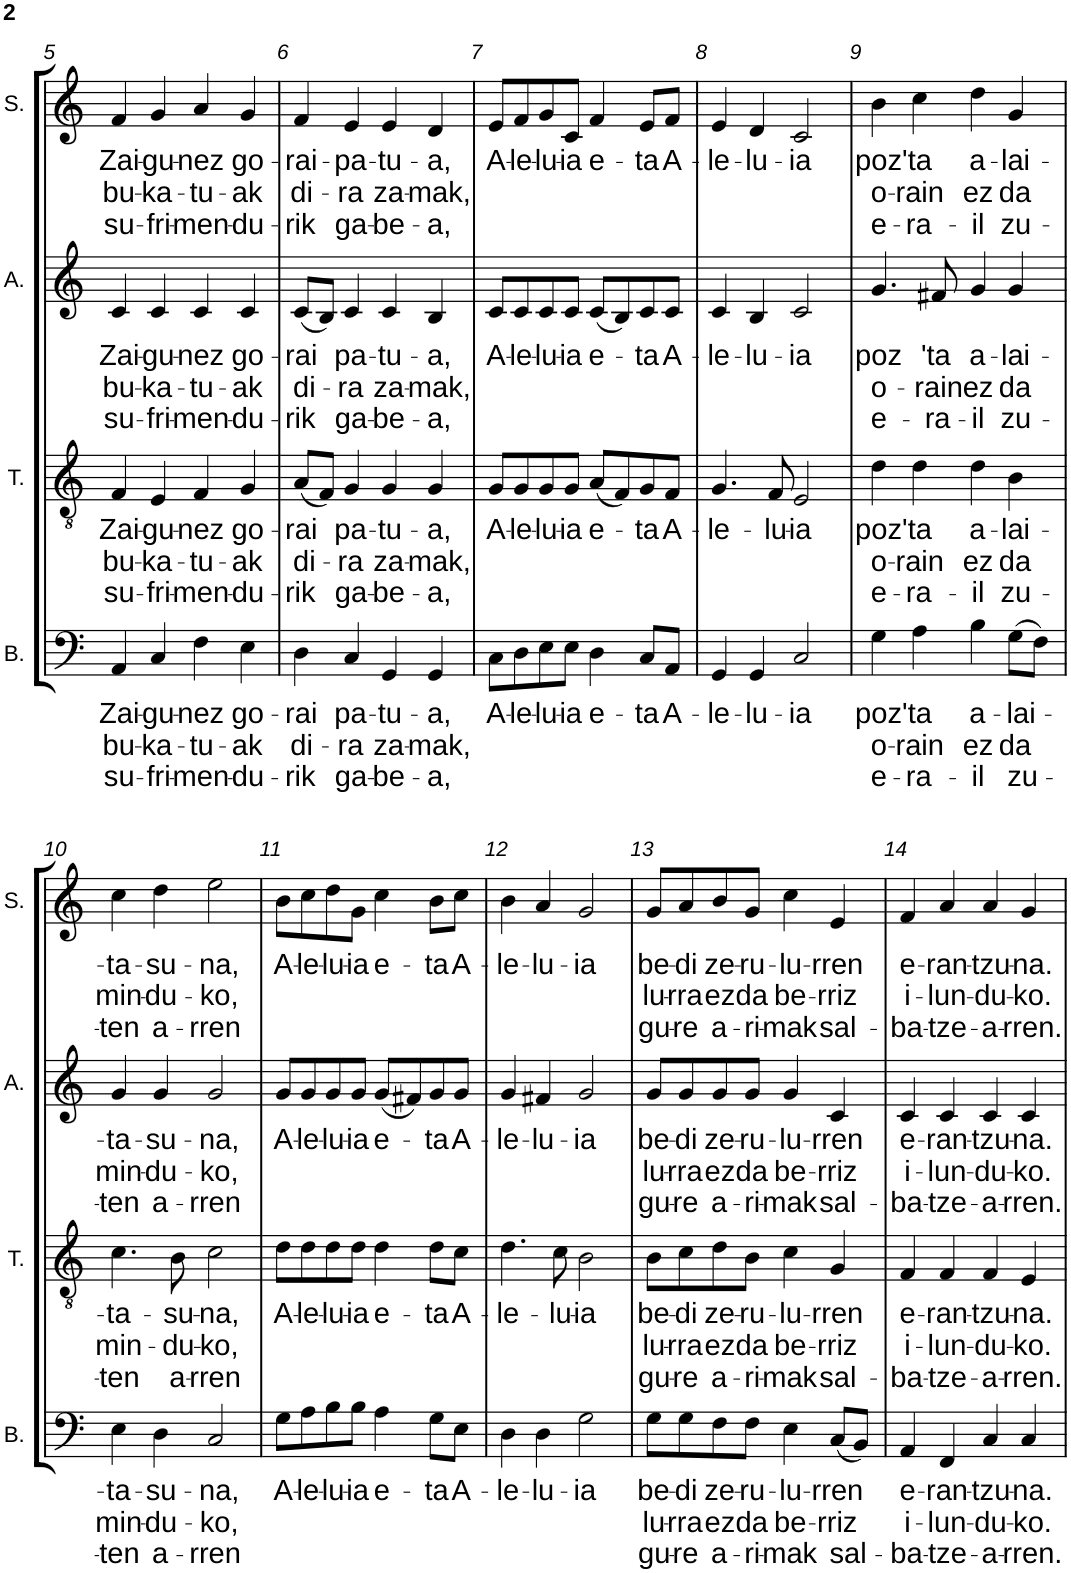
**kern	**text	**text	**text	**kern	**text	**text	**text	**kern	**text	**text	**text	**kern	**text	**text	**text
*part4	*part4	*part4	*part4	*part3	*part3	*part3	*part3	*part2	*part2	*part2	*part2	*part1	*part1	*part1	*part1
*staff4	*staff4	*staff4	*staff4	*staff3	*staff3	*staff3	*staff3	*staff2	*staff2	*staff2	*staff2	*staff1	*staff1	*staff1	*staff1
*I"Basse	*	*	*	*I"Ténor	*	*	*	*I"Alto	*	*	*	*I"Soprano	*	*	*
*I'B.	*	*	*	*I'T.	*	*	*	*I'A.	*	*	*	*I'S.	*	*	*
!!LO:PB:g=z
*clefF4	*	*	*	*clefGv2	*	*	*	*clefG2	*	*	*	*clefG2	*	*	*
*k[]	*	*	*	*k[]	*	*	*	*k[]	*	*	*	*k[]	*	*	*
*M4/4	*	*	*	*M4/4	*	*	*	*M4/4	*	*	*	*M4/4	*	*	*
=5	=5	=5	=5	=5	=5	=5	=5	=5	=5	=5	=5	=5	=5	=5	=5
!	!LO:LY:b	!LO:LY:b	!LO:LY:b	!	!LO:LY:b	!LO:LY:b	!LO:LY:b	!	!LO:LY:b	!LO:LY:b	!LO:LY:b	!	!LO:LY:b	!LO:LY:b	!LO:LY:b
4AA/	Zai-	bu-	su-	4F/	Zai-	bu-	su-	4c/	Zai-	bu-	su-	4f/	Zai-	bu-	su-
!	!LO:LY:b	!LO:LY:b	!LO:LY:b	!	!LO:LY:b	!LO:LY:b	!LO:LY:b	!	!LO:LY:b	!LO:LY:b	!LO:LY:b	!	!LO:LY:b	!LO:LY:b	!LO:LY:b
4C/	-gu-	-ka-	-fri-	4E/	-gu-	-ka-	-fri-	4c/	-gu-	-ka-	-fri-	4g/	-gu-	-ka-	-fri-
!	!LO:LY:b	!LO:LY:b	!LO:LY:b	!	!LO:LY:b	!LO:LY:b	!LO:LY:b	!	!LO:LY:b	!LO:LY:b	!LO:LY:b	!	!LO:LY:b	!LO:LY:b	!LO:LY:b
4F\	-nez	-tu-	-men-	4F/	-nez	-tu-	-men-	4c/	-nez	-tu-	-men-	4a/	-nez	-tu-	-men-
!	!LO:LY:b	!LO:LY:b	!LO:LY:b	!	!LO:LY:b	!LO:LY:b	!LO:LY:b	!	!LO:LY:b	!LO:LY:b	!LO:LY:b	!	!LO:LY:b	!LO:LY:b	!LO:LY:b
4E\	go-	-ak	-du-	4G/	go-	-ak	-du-	4c/	go-	-ak	-du-	4g/	go-	-ak	-du-
=6	=6	=6	=6	=6	=6	=6	=6	=6	=6	=6	=6	=6	=6	=6	=6
!	!LO:LY:b	!LO:LY:b	!LO:LY:b	!	!LO:LY:b	!LO:LY:b	!LO:LY:b	!	!LO:LY:b	!LO:LY:b	!LO:LY:b	!	!LO:LY:b	!LO:LY:b	!LO:LY:b
4D\	-rai	di-	-rik	(8A/L	-rai	di-	-rik	(8c/L	-rai	di-	-rik	4f/	-rai-	di-	-rik
.	.	.	.	8F/J)	.	.	.	8B/J)	.	.	.	.	.	.	.
!	!LO:LY:b	!LO:LY:b	!LO:LY:b	!	!LO:LY:b	!LO:LY:b	!LO:LY:b	!	!LO:LY:b	!LO:LY:b	!LO:LY:b	!	!LO:LY:b	!LO:LY:b	!LO:LY:b
4C/	-pa-	-ra	ga-	4G/	-pa-	-ra	ga-	4c/	-pa-	-ra	ga-	4e/	-pa-	-ra	ga-
!	!LO:LY:b	!LO:LY:b	!LO:LY:b	!	!LO:LY:b	!LO:LY:b	!LO:LY:b	!	!LO:LY:b	!LO:LY:b	!LO:LY:b	!	!LO:LY:b	!LO:LY:b	!LO:LY:b
4GG/	-tu-	za-	-be-	4G/	-tu-	za-	-be-	4c/	-tu-	za-	-be-	4e/	-tu-	za-	-be-
!	!LO:LY:b	!LO:LY:b	!LO:LY:b	!	!LO:LY:b	!LO:LY:b	!LO:LY:b	!	!LO:LY:b	!LO:LY:b	!LO:LY:b	!	!LO:LY:b	!LO:LY:b	!LO:LY:b
4GG/	-a,	-mak,	-a,	4G/	-a,	-mak,	-a,	4B/	-a,	-mak,	-a,	4d/	-a,	-mak,	-a,
=7	=7	=7	=7	=7	=7	=7	=7	=7	=7	=7	=7	=7	=7	=7	=7
!	!LO:LY:b	!	!	!	!LO:LY:b	!	!	!	!LO:LY:b	!	!	!	!LO:LY:b	!	!
8C\L	A-	.	.	8G/L	A-	.	.	8c/L	A-	.	.	8e/L	A-	.	.
!	!LO:LY:b	!	!	!	!LO:LY:b	!	!	!	!LO:LY:b	!	!	!	!LO:LY:b	!	!
8D\	-le-	.	.	8G/	-le-	.	.	8c/	-le-	.	.	8f/	-le-	.	.
!	!LO:LY:b	!	!	!	!LO:LY:b	!	!	!	!LO:LY:b	!	!	!	!LO:LY:b	!	!
8E\	-lu-	.	.	8G/	-lu-	.	.	8c/	-lu-	.	.	8g/	-lu-	.	.
!	!LO:LY:b	!	!	!	!LO:LY:b	!	!	!	!LO:LY:b	!	!	!	!LO:LY:b	!	!
8E\J	-ia	.	.	8G/J	-ia	.	.	8c/J	-ia	.	.	8c/J	-ia	.	.
!	!LO:LY:b	!	!	!	!LO:LY:b	!	!	!	!LO:LY:b	!	!	!	!LO:LY:b	!	!
4D\	e-	.	.	(8A/L	e-	.	.	(8c/L	e-	.	.	4f/	e-	.	.
.	.	.	.	8F/)	.	.	.	8B/)	.	.	.	.	.	.	.
!	!LO:LY:b	!	!	!	!LO:LY:b	!	!	!	!LO:LY:b	!	!	!	!LO:LY:b	!	!
8C/L	-ta	.	.	8G/	-ta	.	.	8c/	-ta	.	.	8e/L	-ta	.	.
!	!LO:LY:b	!	!	!	!LO:LY:b	!	!	!	!LO:LY:b	!	!	!	!LO:LY:b	!	!
8AA/J	A-	.	.	8F/J	A-	.	.	8c/J	A-	.	.	8f/J	A-	.	.
=8	=8	=8	=8	=8	=8	=8	=8	=8	=8	=8	=8	=8	=8	=8	=8
!	!LO:LY:b	!	!	!	!LO:LY:b	!	!	!	!LO:LY:b	!	!	!	!LO:LY:b	!	!
4GG/	-le-	.	.	4.G/	-le-	.	.	4c/	-le-	.	.	4e/	-le-	.	.
!	!LO:LY:b	!	!	!	!	!	!	!	!LO:LY:b	!	!	!	!LO:LY:b	!	!
4GG/	-lu-	.	.	.	.	.	.	4B/	-lu-	.	.	4d/	-lu-	.	.
!	!	!	!	!	!LO:LY:b	!	!	!	!	!	!	!	!	!	!
.	.	.	.	8F/	-lu-	.	.	.	.	.	.	.	.	.	.
!	!LO:LY:b	!	!	!	!LO:LY:b	!	!	!	!LO:LY:b	!	!	!	!LO:LY:b	!	!
2C/	-ia	.	.	2E/	-ia	.	.	2c/	-ia	.	.	2c/	-ia	.	.
=9	=9	=9	=9	=9	=9	=9	=9	=9	=9	=9	=9	=9	=9	=9	=9
!	!LO:LY:b	!LO:LY:b	!LO:LY:b	!	!LO:LY:b	!LO:LY:b	!LO:LY:b	!	!LO:LY:b	!LO:LY:b	!LO:LY:b	!	!LO:LY:b	!LO:LY:b	!LO:LY:b
4G\	poz	o-	e-	4d\	poz	o-	e-	4.g/	poz	o-	e-	4b\	poz	o-	e-
!	!LO:LY:b	!LO:LY:b	!LO:LY:b	!	!LO:LY:b	!LO:LY:b	!LO:LY:b	!	!	!	!	!	!LO:LY:b	!LO:LY:b	!LO:LY:b
4A\	'ta	-rain	-ra-	4d\	'ta	-rain	-ra-	.	.	.	.	4cc\	'ta	-rain	-ra-
!	!	!	!	!	!	!	!	!	!LO:LY:b	!LO:LY:b	!LO:LY:b	!	!	!	!
.	.	.	.	.	.	.	.	8f#X/	'ta	-rain	-ra-	.	.	.	.
!	!LO:LY:b	!LO:LY:b	!LO:LY:b	!	!LO:LY:b	!LO:LY:b	!LO:LY:b	!	!LO:LY:b	!LO:LY:b	!LO:LY:b	!	!LO:LY:b	!LO:LY:b	!LO:LY:b
4B\	a-	ez	-il	4d\	a-	ez	-il	4g/	a-	ez	-il	4dd\	a-	ez	-il
!	!LO:LY:b	!LO:LY:b	!LO:LY:b	!	!LO:LY:b	!LO:LY:b	!LO:LY:b	!	!LO:LY:b	!LO:LY:b	!LO:LY:b	!	!LO:LY:b	!LO:LY:b	!LO:LY:b
(8G\L	-lai-	da	zu-	4B\	-lai-	da	zu-	4g/	-lai-	da	zu-	4g/	-lai-	da	zu-
8F\J)	.	.	.	.	.	.	.	.	.	.	.	.	.	.	.
!!LO:LB:g=z
=10	=10	=10	=10	=10	=10	=10	=10	=10	=10	=10	=10	=10	=10	=10	=10
!	!LO:LY:b	!LO:LY:b	!LO:LY:b	!	!LO:LY:b	!LO:LY:b	!LO:LY:b	!	!LO:LY:b	!LO:LY:b	!LO:LY:b	!	!LO:LY:b	!LO:LY:b	!LO:LY:b
4E\	-ta-	min-	-ten	4.c\	-ta-	min-	-ten	4g/	-ta-	min-	-ten	4cc\	-ta-	min-	-ten
!	!LO:LY:b	!LO:LY:b	!LO:LY:b	!	!	!	!	!	!LO:LY:b	!LO:LY:b	!LO:LY:b	!	!LO:LY:b	!LO:LY:b	!LO:LY:b
4D\	-su-	-du-	a-	.	.	.	.	4g/	-su-	-du-	a-	4dd\	-su-	-du-	a-
!	!	!	!	!	!LO:LY:b	!LO:LY:b	!LO:LY:b	!	!	!	!	!	!	!	!
.	.	.	.	8B\	-su-	-du-	a-	.	.	.	.	.	.	.	.
!	!LO:LY:b	!LO:LY:b	!LO:LY:b	!	!LO:LY:b	!LO:LY:b	!LO:LY:b	!	!LO:LY:b	!LO:LY:b	!LO:LY:b	!	!LO:LY:b	!LO:LY:b	!LO:LY:b
2C/	-na,	-ko,	-rren	2c\	-na,	-ko,	-rren	2g/	-na,	-ko,	-rren	2ee\	-na,	-ko,	-rren
=11	=11	=11	=11	=11	=11	=11	=11	=11	=11	=11	=11	=11	=11	=11	=11
!	!LO:LY:b	!	!	!	!LO:LY:b	!	!	!	!LO:LY:b	!	!	!	!LO:LY:b	!	!
8G\L	A-	.	.	8d\L	A-	.	.	8g/L	A-	.	.	8b\L	A-	.	.
!	!LO:LY:b	!	!	!	!LO:LY:b	!	!	!	!LO:LY:b	!	!	!	!LO:LY:b	!	!
8A\	-le-	.	.	8d\	-le-	.	.	8g/	-le-	.	.	8cc\	-le-	.	.
!	!LO:LY:b	!	!	!	!LO:LY:b	!	!	!	!LO:LY:b	!	!	!	!LO:LY:b	!	!
8B\	-lu-	.	.	8d\	-lu-	.	.	8g/	-lu-	.	.	8dd\	-lu-	.	.
!	!LO:LY:b	!	!	!	!LO:LY:b	!	!	!	!LO:LY:b	!	!	!	!LO:LY:b	!	!
8B\J	-ia	.	.	8d\J	-ia	.	.	8g/J	-ia	.	.	8g\J	-ia	.	.
!	!LO:LY:b	!	!	!	!LO:LY:b	!	!	!	!LO:LY:b	!	!	!	!LO:LY:b	!	!
4A\	e-	.	.	4d\	e-	.	.	(8g/L	e-	.	.	4cc\	e-	.	.
.	.	.	.	.	.	.	.	8f#X/)	.	.	.	.	.	.	.
!	!LO:LY:b	!	!	!	!LO:LY:b	!	!	!	!LO:LY:b	!	!	!	!LO:LY:b	!	!
8G\L	-ta	.	.	8d\L	-ta	.	.	8g/	-ta	.	.	8b\L	-ta	.	.
!	!LO:LY:b	!	!	!	!LO:LY:b	!	!	!	!LO:LY:b	!	!	!	!LO:LY:b	!	!
8E\J	A-	.	.	8c\J	A-	.	.	8g/J	A-	.	.	8cc\J	A-	.	.
=12	=12	=12	=12	=12	=12	=12	=12	=12	=12	=12	=12	=12	=12	=12	=12
!	!LO:LY:b	!	!	!	!LO:LY:b	!	!	!	!LO:LY:b	!	!	!	!LO:LY:b	!	!
4D\	-le-	.	.	4.d\	-le-	.	.	4g/	-le-	.	.	4b\	-le-	.	.
!	!LO:LY:b	!	!	!	!	!	!	!	!LO:LY:b	!	!	!	!LO:LY:b	!	!
4D\	-lu-	.	.	.	.	.	.	4f#X/	-lu-	.	.	4a/	-lu-	.	.
!	!	!	!	!	!LO:LY:b	!	!	!	!	!	!	!	!	!	!
.	.	.	.	8c\	-lu-	.	.	.	.	.	.	.	.	.	.
!	!LO:LY:b	!	!	!	!LO:LY:b	!	!	!	!LO:LY:b	!	!	!	!LO:LY:b	!	!
2G\	-ia	.	.	2B\	-ia	.	.	2g/	-ia	.	.	2g/	-ia	.	.
=13	=13	=13	=13	=13	=13	=13	=13	=13	=13	=13	=13	=13	=13	=13	=13
!	!LO:LY:b	!LO:LY:b	!LO:LY:b	!	!LO:LY:b	!LO:LY:b	!LO:LY:b	!	!LO:LY:b	!LO:LY:b	!LO:LY:b	!	!LO:LY:b	!LO:LY:b	!LO:LY:b
8G\L	be-	lu-	gu-	8B\L	be-	lu-	gu-	8g/L	be-	lu-	gu-	8g/L	be-	lu-	gu-
!	!LO:LY:b	!LO:LY:b	!LO:LY:b	!	!LO:LY:b	!LO:LY:b	!LO:LY:b	!	!LO:LY:b	!LO:LY:b	!LO:LY:b	!	!LO:LY:b	!LO:LY:b	!LO:LY:b
8G\	-di	-rra	-re	8c\	-di	-rra	-re	8g/	-di	-rra	-re	8a/	-di	-rra	-re
!	!LO:LY:b	!LO:LY:b	!LO:LY:b	!	!LO:LY:b	!LO:LY:b	!LO:LY:b	!	!LO:LY:b	!LO:LY:b	!LO:LY:b	!	!LO:LY:b	!LO:LY:b	!LO:LY:b
8F\	ze-	ez	a-	8d\	ze-	ez	a-	8g/	ze-	ez	a-	8b/	ze-	ez	a-
!	!LO:LY:b	!LO:LY:b	!LO:LY:b	!	!LO:LY:b	!LO:LY:b	!LO:LY:b	!	!LO:LY:b	!LO:LY:b	!LO:LY:b	!	!LO:LY:b	!LO:LY:b	!LO:LY:b
8F\J	-ru-	da	-ri-	8B\J	-ru-	da	-ri-	8g/J	-ru-	da	-ri-	8g/J	-ru-	da	-ri-
!	!LO:LY:b	!LO:LY:b	!LO:LY:b	!	!LO:LY:b	!LO:LY:b	!LO:LY:b	!	!LO:LY:b	!LO:LY:b	!LO:LY:b	!	!LO:LY:b	!LO:LY:b	!LO:LY:b
4E\	-lu-	be-	-mak	4c\	-lu-	be-	-mak	4g/	-lu-	be-	-mak	4cc\	-lu-	be-	-mak
!	!LO:LY:b	!LO:LY:b	!LO:LY:b	!	!LO:LY:b	!LO:LY:b	!LO:LY:b	!	!LO:LY:b	!LO:LY:b	!LO:LY:b	!	!LO:LY:b	!LO:LY:b	!LO:LY:b
(8C/L	-rren	-rriz	sal-	4G/	-rren	-rriz	sal-	4c/	-rren	-rriz	sal-	4e/	-rren	-rriz	sal-
8BB/J)	.	.	.	.	.	.	.	.	.	.	.	.	.	.	.
=14	=14	=14	=14	=14	=14	=14	=14	=14	=14	=14	=14	=14	=14	=14	=14
!	!LO:LY:b	!LO:LY:b	!LO:LY:b	!	!LO:LY:b	!LO:LY:b	!LO:LY:b	!	!LO:LY:b	!LO:LY:b	!LO:LY:b	!	!LO:LY:b	!LO:LY:b	!LO:LY:b
4AA/	e-	i-	-ba-	4F/	e-	i-	-ba-	4c/	e-	i-	-ba-	4f/	e-	i-	-ba-
!	!LO:LY:b	!LO:LY:b	!LO:LY:b	!	!LO:LY:b	!LO:LY:b	!LO:LY:b	!	!LO:LY:b	!LO:LY:b	!LO:LY:b	!	!LO:LY:b	!LO:LY:b	!LO:LY:b
4FF/	-ran-	-lun-	-tze-	4F/	-ran-	-lun-	-tze-	4c/	-ran-	-lun-	-tze-	4a/	-ran-	-lun-	-tze-
!	!LO:LY:b	!LO:LY:b	!LO:LY:b	!	!LO:LY:b	!LO:LY:b	!LO:LY:b	!	!LO:LY:b	!LO:LY:b	!LO:LY:b	!	!LO:LY:b	!LO:LY:b	!LO:LY:b
4C/	-tzu-	-du-	-a-	4F/	-tzu-	-du-	-a-	4c/	-tzu-	-du-	-a-	4a/	-tzu-	-du-	-a-
!	!LO:LY:b	!LO:LY:b	!LO:LY:b	!	!LO:LY:b	!LO:LY:b	!LO:LY:b	!	!LO:LY:b	!LO:LY:b	!LO:LY:b	!	!LO:LY:b	!LO:LY:b	!LO:LY:b
4C/	-na.	-ko.	-rren.	4E/	-na.	-ko.	-rren.	4c/	-na.	-ko.	-rren.	4g/	-na.	-ko.	-rren.
=	=	=	=	=	=	=	=	=	=	=	=	=	=	=	=
*-	*-	*-	*-	*-	*-	*-	*-	*-	*-	*-	*-	*-	*-	*-	*-
